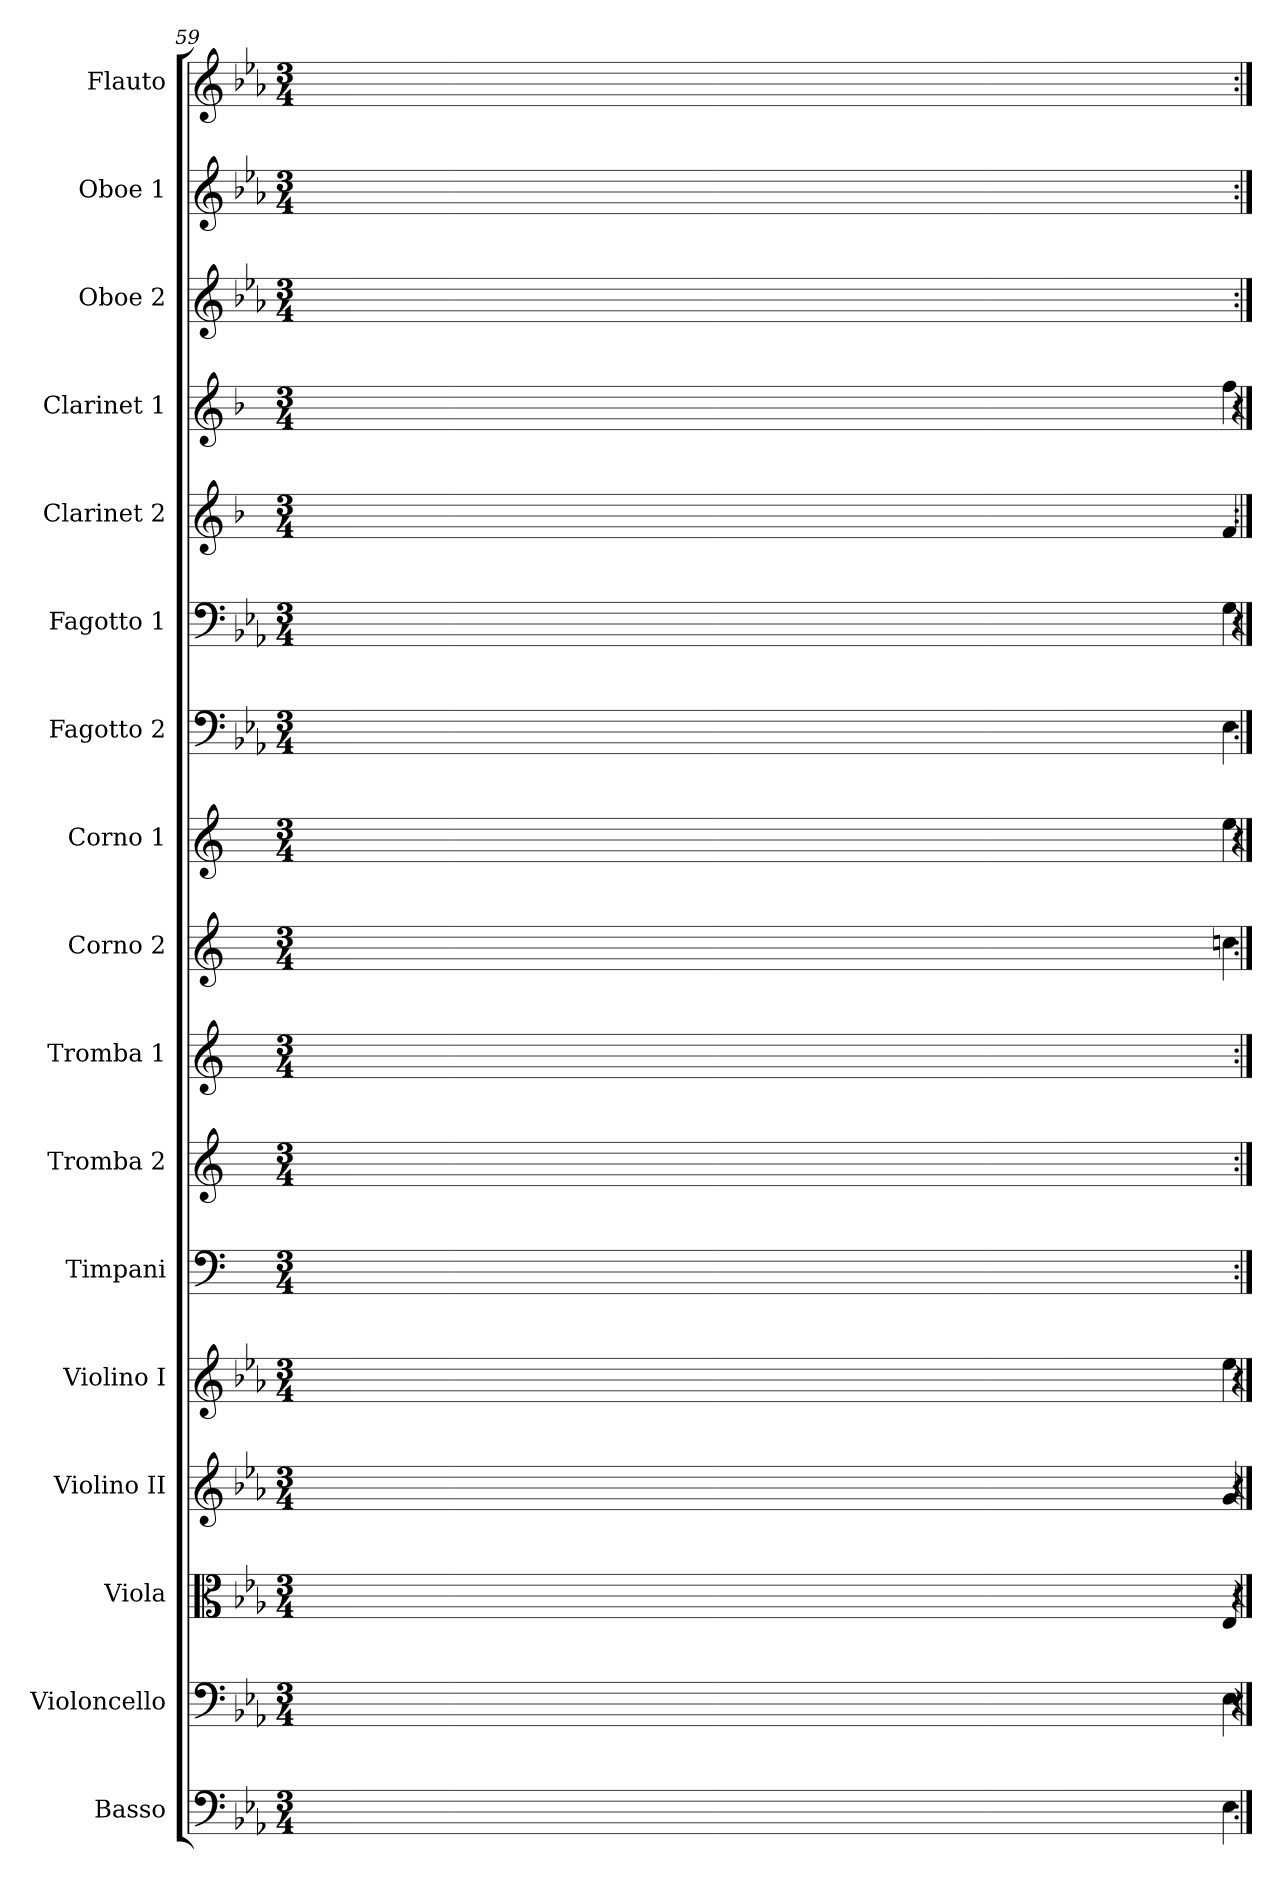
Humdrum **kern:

**kern	**kern	**kern	**kern	**kern	**kern	**kern	**kern	**kern	**kern	**kern	**kern	**kern	**kern	**kern	**kern	**kern
*part17	*part16	*part15	*part14	*part13	*part12	*part11	*part10	*part9	*part8	*part7	*part6	*part5	*part4	*part3	*part2	*part1
*staff17	*staff16	*staff15	*staff14	*staff13	*staff12	*staff11	*staff10	*staff9	*staff8	*staff7	*staff6	*staff5	*staff4	*staff3	*staff2	*staff1
*I"Basso	*I"Violoncello	*I"Viola	*I"Violino II	*I"Violino I	*I"Timpani	*I"Tromba 2	*I"Tromba 1	*I"Corno 2	*I"Corno 1	*I"Fagotto 2	*I"Fagotto 1	*I"Clarinet 2	*I"Clarinet 1	*I"Oboe 2	*I"Oboe 1	*I"Flauto
*	*I'Vc	*I'Vla	*I'Vln	*I'Vln	*	*	*	*	*	*	*	*I'Cl	*I'Cl	*I'Ob	*I'Ob	*I'Fl
*clefF4	*clefF4	*clefC3	*clefG2	*clefG2	*clefF4	*clefG2	*clefG2	*clefG2	*clefG2	*clefF4	*clefF4	*clefG2	*clefG2	*clefG2	*clefG2	*clefG2
*ITrd7c12	*	*	*	*	*	*ITrd-2c-3	*ITrd-2c-3	*ITrd5c9	*ITrd5c9	*	*	*ITrd1c2	*ITrd1c2	*	*	*
*k[b-e-a-]	*k[b-e-a-]	*k[b-e-a-]	*k[b-e-a-]	*k[b-e-a-]	*	*	*	*	*	*k[b-e-a-]	*k[b-e-a-]	*k[b-e-a-]	*k[b-e-a-]	*k[b-e-a-]	*k[b-e-a-]	*k[b-e-a-]
*M3/4	*M3/4	*M3/4	*M3/4	*M3/4	*M3/4	*M3/4	*M3/4	*M3/4	*M3/4	*M3/4	*M3/4	*M3/4	*M3/4	*M3/4	*M3/4	*M3/4
=59	=59	=59	=59	=59	=59	=59	=59	=59	=59	=59	=59	=59	=59	=59	=59	=59
1ryy	1ryy	1ryy	1ryy	1ryy	1ryy	1ryy	1ryy	1ryy	1ryy	1ryy	1ryy	1ryy	1ryy	1ryy	1ryy	1ryy
1ryy	1ryy	1ryy	1ryy	1ryy	1ryy	1ryy	1ryy	1ryy	1ryy	1ryy	1ryy	1ryy	1ryy	1ryy	1ryy	1ryy
1ryy	1ryy	1ryy	1ryy	1ryy	1ryy	1ryy	1ryy	1ryy	1ryy	1ryy	1ryy	1ryy	1ryy	1ryy	1ryy	1ryy
1ryy	1ryy	1ryy	1ryy	1ryy	1ryy	1ryy	1ryy	1ryy	1ryy	1ryy	1ryy	1ryy	1ryy	1ryy	1ryy	1ryy
1ryy	1ryy	1ryy	1ryy	1ryy	1ryy	1ryy	1ryy	1ryy	1ryy	1ryy	1ryy	1ryy	1ryy	1ryy	1ryy	1ryy
1ryy	1ryy	1ryy	1ryy	1ryy	1ryy	1ryy	1ryy	1ryy	1ryy	1ryy	1ryy	1ryy	1ryy	1ryy	1ryy	1ryy
1ryy	1ryy	1ryy	1ryy	1ryy	1ryy	1ryy	1ryy	1ryy	1ryy	1ryy	1ryy	1ryy	1ryy	1ryy	1ryy	1ryy
1ryy	1ryy	1ryy	1ryy	1ryy	1ryy	1ryy	1ryy	1ryy	1ryy	1ryy	1ryy	1ryy	1ryy	1ryy	1ryy	1ryy
1ryy	1ryy	1ryy	1ryy	1ryy	1ryy	1ryy	1ryy	1ryy	1ryy	1ryy	1ryy	1ryy	1ryy	1ryy	1ryy	1ryy
1ryy	1ryy	1ryy	1ryy	1ryy	1ryy	1ryy	1ryy	1ryy	1ryy	1ryy	1ryy	1ryy	1ryy	1ryy	1ryy	1ryy
1ryy	1ryy	1ryy	1ryy	1ryy	1ryy	1ryy	1ryy	1ryy	1ryy	1ryy	1ryy	1ryy	1ryy	1ryy	1ryy	1ryy
1ryy	1ryy	1ryy	1ryy	1ryy	1ryy	1ryy	1ryy	1ryy	1ryy	1ryy	1ryy	1ryy	1ryy	1ryy	1ryy	1ryy
1ryy	1ryy	1ryy	1ryy	1ryy	1ryy	1ryy	1ryy	1ryy	1ryy	1ryy	1ryy	1ryy	1ryy	1ryy	1ryy	1ryy
1ryy	1ryy	1ryy	1ryy	1ryy	1ryy	1ryy	1ryy	1ryy	1ryy	1ryy	1ryy	1ryy	1ryy	1ryy	1ryy	1ryy
1ryy	1ryy	1ryy	1ryy	1ryy	1ryy	1ryy	1ryy	1ryy	1ryy	1ryy	1ryy	1ryy	1ryy	1ryy	1ryy	1ryy
1ryy	1ryy	1ryy	1ryy	1ryy	1ryy	1ryy	1ryy	1ryy	1ryy	1ryy	1ryy	1ryy	1ryy	1ryy	1ryy	1ryy
1ryy	1ryy	1ryy	1ryy	1ryy	1ryy	1ryy	1ryy	1ryy	1ryy	1ryy	1ryy	1ryy	1ryy	1ryy	1ryy	1ryy
1ryy	1ryy	1ryy	1ryy	1ryy	1ryy	1ryy	1ryy	1ryy	1ryy	1ryy	1ryy	1ryy	1ryy	1ryy	1ryy	1ryy
1ryy	1ryy	1ryy	1ryy	1ryy	1ryy	1ryy	1ryy	1ryy	1ryy	1ryy	1ryy	1ryy	1ryy	1ryy	1ryy	1ryy
1ryy	1ryy	1ryy	1ryy	1ryy	1ryy	1ryy	1ryy	1ryy	1ryy	1ryy	1ryy	1ryy	1ryy	1ryy	1ryy	1ryy
1ryy	1ryy	1ryy	1ryy	1ryy	1ryy	1ryy	1ryy	1ryy	1ryy	1ryy	1ryy	1ryy	1ryy	1ryy	1ryy	1ryy
1ryy	1ryy	1ryy	1ryy	1ryy	1ryy	1ryy	1ryy	1ryy	1ryy	1ryy	1ryy	1ryy	1ryy	1ryy	1ryy	1ryy
1ryy	1ryy	1ryy	1ryy	1ryy	1ryy	1ryy	1ryy	1ryy	1ryy	1ryy	1ryy	1ryy	1ryy	1ryy	1ryy	1ryy
1ryy	1ryy	1ryy	1ryy	1ryy	1ryy	1ryy	1ryy	1ryy	1ryy	1ryy	1ryy	1ryy	1ryy	1ryy	1ryy	1ryy
1ryy	1ryy	1ryy	1ryy	1ryy	1ryy	1ryy	1ryy	1ryy	1ryy	1ryy	1ryy	1ryy	1ryy	1ryy	1ryy	1ryy
1ryy	1ryy	1ryy	1ryy	1ryy	1ryy	1ryy	1ryy	1ryy	1ryy	1ryy	1ryy	1ryy	1ryy	1ryy	1ryy	1ryy
1ryy	1ryy	1ryy	1ryy	1ryy	1ryy	1ryy	1ryy	1ryy	1ryy	1ryy	1ryy	1ryy	1ryy	1ryy	1ryy	1ryy
1ryy	1ryy	1ryy	1ryy	1ryy	1ryy	1ryy	1ryy	1ryy	1ryy	1ryy	1ryy	1ryy	1ryy	1ryy	1ryy	1ryy
1ryy	1ryy	1ryy	1ryy	1ryy	1ryy	1ryy	1ryy	1ryy	1ryy	1ryy	1ryy	1ryy	1ryy	1ryy	1ryy	1ryy
1ryy	1ryy	1ryy	1ryy	1ryy	1ryy	1ryy	1ryy	1ryy	1ryy	1ryy	1ryy	1ryy	1ryy	1ryy	1ryy	1ryy
1ryy	1ryy	1ryy	1ryy	1ryy	1ryy	1ryy	1ryy	1ryy	1ryy	1ryy	1ryy	1ryy	1ryy	1ryy	1ryy	1ryy
1ryy	1ryy	1ryy	1ryy	1ryy	1ryy	1ryy	1ryy	1ryy	1ryy	1ryy	1ryy	1ryy	1ryy	1ryy	1ryy	1ryy
1ryy	1ryy	1ryy	1ryy	1ryy	1ryy	1ryy	1ryy	1ryy	1ryy	1ryy	1ryy	1ryy	1ryy	1ryy	1ryy	1ryy
1ryy	1ryy	1ryy	1ryy	1ryy	1ryy	1ryy	1ryy	1ryy	1ryy	1ryy	1ryy	1ryy	1ryy	1ryy	1ryy	1ryy
1ryy	1ryy	1ryy	1ryy	1ryy	1ryy	1ryy	1ryy	1ryy	1ryy	1ryy	1ryy	1ryy	1ryy	1ryy	1ryy	1ryy
1ryy	1ryy	1ryy	1ryy	1ryy	1ryy	1ryy	1ryy	1ryy	1ryy	1ryy	1ryy	1ryy	1ryy	1ryy	1ryy	1ryy
1ryy	1ryy	1ryy	1ryy	1ryy	1ryy	1ryy	1ryy	1ryy	1ryy	1ryy	1ryy	1ryy	1ryy	1ryy	1ryy	1ryy
1ryy	1ryy	1ryy	1ryy	1ryy	1ryy	1ryy	1ryy	1ryy	1ryy	1ryy	1ryy	1ryy	1ryy	1ryy	1ryy	1ryy
1ryy	1ryy	1ryy	1ryy	1ryy	1ryy	1ryy	1ryy	1ryy	1ryy	1ryy	1ryy	1ryy	1ryy	1ryy	1ryy	1ryy
1ryy	1ryy	1ryy	1ryy	1ryy	1ryy	1ryy	1ryy	1ryy	1ryy	1ryy	1ryy	1ryy	1ryy	1ryy	1ryy	1ryy
1ryy	1ryy	1ryy	1ryy	1ryy	1ryy	1ryy	1ryy	1ryy	1ryy	1ryy	1ryy	1ryy	1ryy	1ryy	1ryy	1ryy
2ryy	2ryy	2ryy	2ryy	2ryy	2ryy	2ryy	2ryy	2ryy	2ryy	2ryy	2ryy	2ryy	2ryy	2ryy	2ryy	2ryy
4ryy	4ryy	4ryy	4ryy	4ryy	4ryy	4ryy	4ryy	4ryy	4ryy	4ryy	4ryy	4ryy	4ryy	4ryy	4ryy	4ryy
8.ryy	8.ryy	8.ryy	8.ryy	8.ryy	8.ryy	8.ryy	8.ryy	8.ryy	8.ryy	8.ryy	8.ryy	8.ryy	8.ryy	8.ryy	8.ryy	8.ryy
4EE-	4E-	4E-	4g	4ee-	2ryy	2ryy	2ryy	4e-X	4g	4E-	4G	4e-	4ee-	2ryy	2ryy	2ryy
4ryy	4r	4r	4r	4r	.	.	.	4ryy	4r	4ryy	4r	4ryy	4r	.	.	.
=:|!	=:|!	=:|!	=:|!	=:|!	=:|!	=:|!	=:|!	=:|!	=:|!	=:|!	=:|!	=:|!	=:|!	=:|!	=:|!	=:|!
*-	*-	*-	*-	*-	*-	*-	*-	*-	*-	*-	*-	*-	*-	*-	*-	*-
